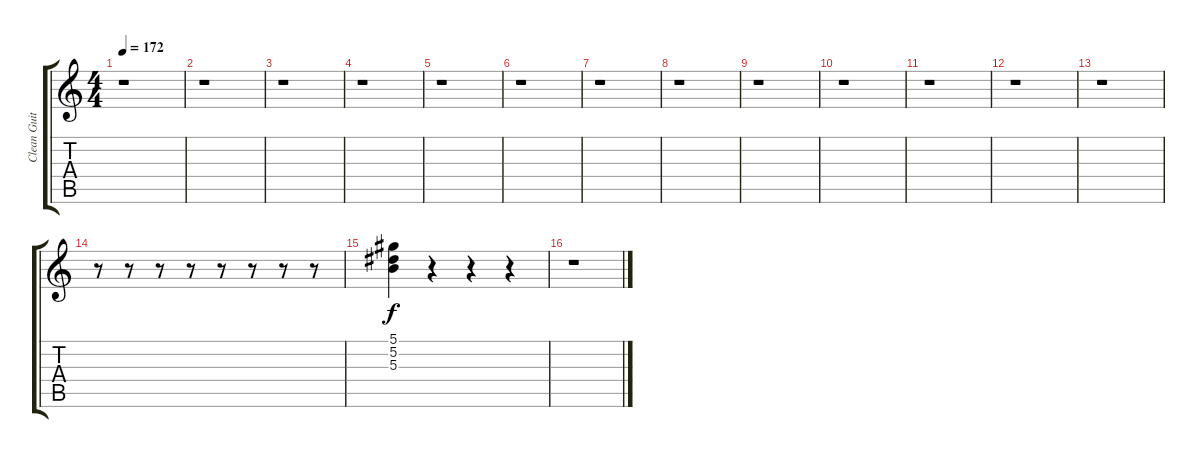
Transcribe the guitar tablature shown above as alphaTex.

\track ("Clean Guitar 2" "Clean Guit") {instrument electricguitarjazz}
\staff {score tabs}
\tuning (Eb4 Bb3 Gb3 Db3 Ab2 Db2) {hide}
\ts (4 4)
\tempo 172
\clef g2
\ks c
r.1{dy f instrument electricguitarjazz} |
r.1 |
r.1 |
r.1 |
r.1 |
r.1 |
r.1 |
r.1 |
r.1 |
r.1 |
r.1 |
r.1 |
r.1 |
r.8 r.8 r.8 r.8 r.8 r.8 r.8 r.8 |
(5.1 5.2 5.3).4 r.4 r.4 r.4 |
r.1
